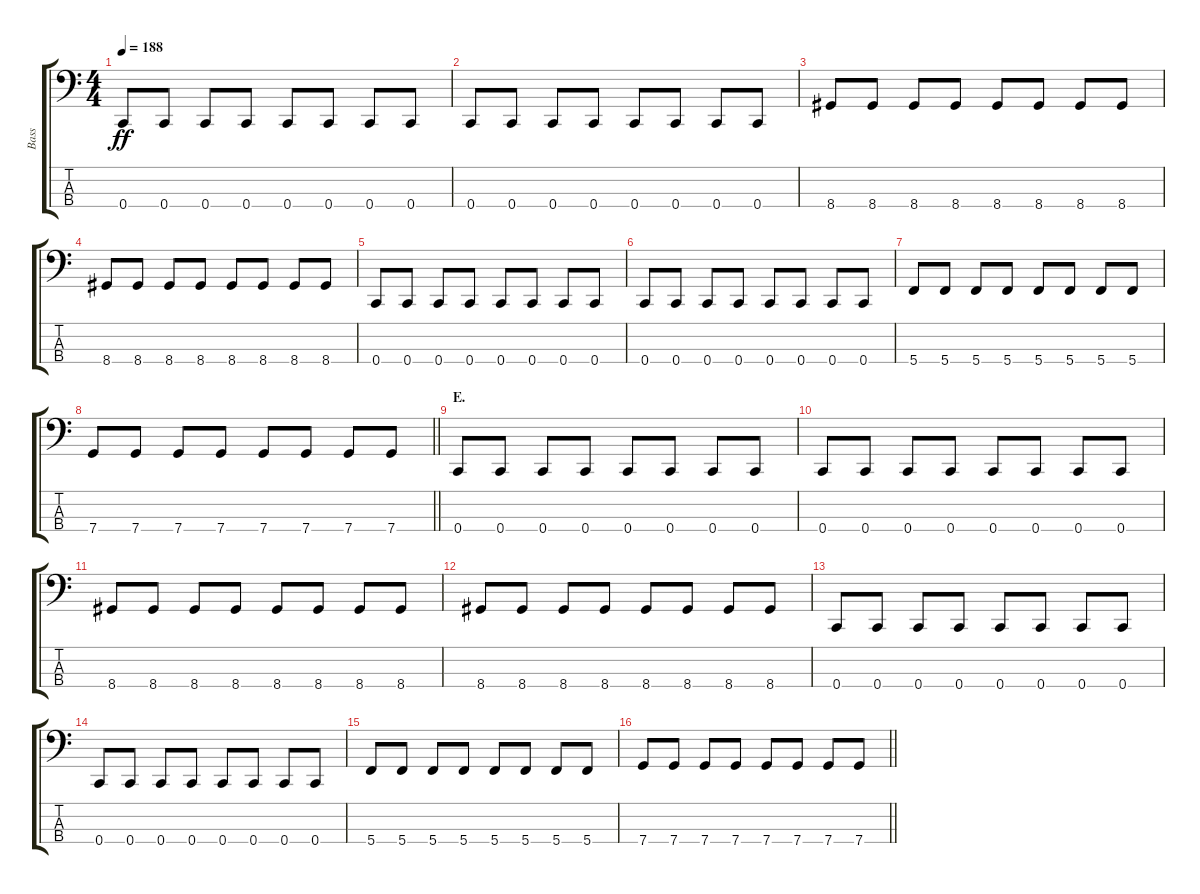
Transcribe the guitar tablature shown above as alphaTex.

\track ("Bass" "Bass") {instrument electricbasspick}
\staff {score tabs}
\tuning (F2 C2 G1 C1) {hide}
\ts (4 4)
\tempo 188
\clef f4
\ks c
0.4.8{dy ff} 0.4.8 0.4.8 0.4.8 0.4.8 0.4.8 0.4.8 0.4.8 |
0.4.8 0.4.8 0.4.8 0.4.8 0.4.8 0.4.8 0.4.8 0.4.8 |
8.4.8 8.4.8 8.4.8 8.4.8 8.4.8 8.4.8 8.4.8 8.4.8 |
8.4.8 8.4.8 8.4.8 8.4.8 8.4.8 8.4.8 8.4.8 8.4.8 |
0.4.8 0.4.8 0.4.8 0.4.8 0.4.8 0.4.8 0.4.8 0.4.8 |
0.4.8 0.4.8 0.4.8 0.4.8 0.4.8 0.4.8 0.4.8 0.4.8 |
5.4.8 5.4.8 5.4.8 5.4.8 5.4.8 5.4.8 5.4.8 5.4.8 |
\barLineRight lightlight
7.4.8 7.4.8 7.4.8 7.4.8 7.4.8 7.4.8 7.4.8 7.4.8 |
\section ("" "E.")
0.4.8 0.4.8 0.4.8 0.4.8 0.4.8 0.4.8 0.4.8 0.4.8 |
0.4.8 0.4.8 0.4.8 0.4.8 0.4.8 0.4.8 0.4.8 0.4.8 |
8.4.8 8.4.8 8.4.8 8.4.8 8.4.8 8.4.8 8.4.8 8.4.8 |
8.4.8 8.4.8 8.4.8 8.4.8 8.4.8 8.4.8 8.4.8 8.4.8 |
0.4.8 0.4.8 0.4.8 0.4.8 0.4.8 0.4.8 0.4.8 0.4.8 |
0.4.8 0.4.8 0.4.8 0.4.8 0.4.8 0.4.8 0.4.8 0.4.8 |
5.4.8 5.4.8 5.4.8 5.4.8 5.4.8 5.4.8 5.4.8 5.4.8 |
\barLineRight lightlight
7.4.8 7.4.8 7.4.8 7.4.8 7.4.8 7.4.8 7.4.8 7.4.8
